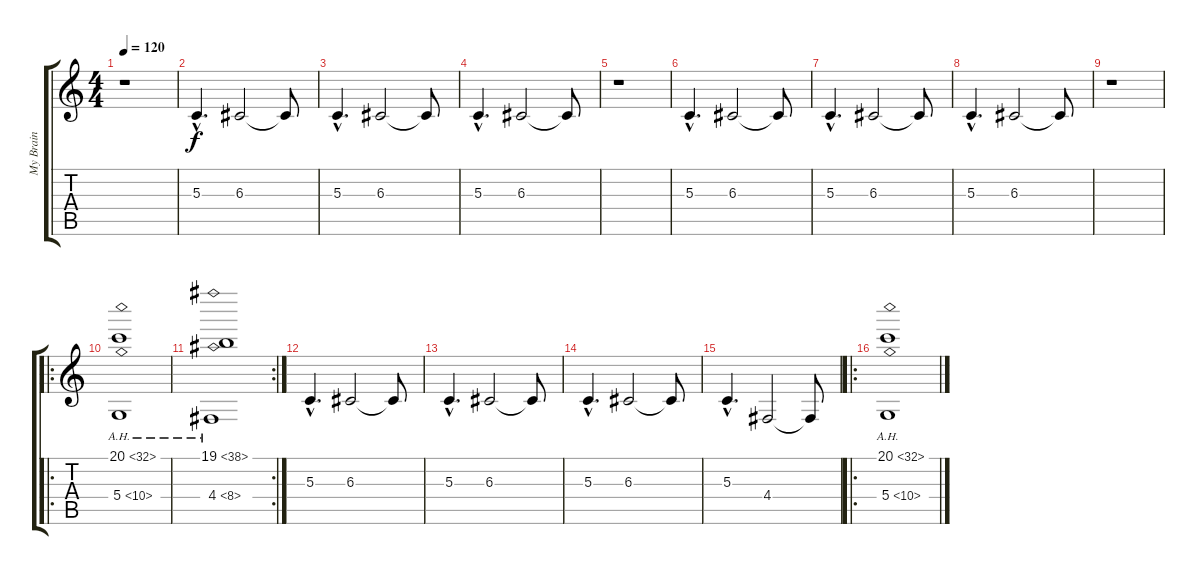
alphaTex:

\track ("My Brain" "My Brain") {instrument synthstrings1}
\staff {score tabs}
\tuning (E4 B3 G3 D3 A2 E2) {hide}
\ts (4 4)
\tempo 120
\clef g2
\ks c
r.1{dy f instrument vibraphone} |
5.3{hac}.4{d} 6.3.2 6.3{t}.8 |
5.3{hac}.4{d} 6.3.2 6.3{t}.8 |
5.3{hac}.4{d} 6.3.2 6.3{t}.8 |
r.1 |
5.3{hac}.4{d} 6.3.2 6.3{t}.8 |
5.3{hac}.4{d} 6.3.2 6.3{t}.8 |
5.3{hac}.4{d} 6.3.2 6.3{t}.8 |
r.1 |
\ro
(20.1{ah 12} 5.4{ah 5}).1{volume 11 instrument synthstrings1} |
\rc 2
(19.1{ah 19} 4.4{ah 4}).1 |
5.3{hac}.4{d} 6.3.2 6.3{t}.8 |
5.3{hac}.4{d} 6.3.2 6.3{t}.8 |
5.3{hac}.4{d} 6.3.2 6.3{t}.8 |
5.3{hac}.4{d instrument vibraphone} 4.4.2 4.4{t}.8 |
\ro
(20.1{ah 12} 5.4{ah 5}).1{instrument synthstrings1}
